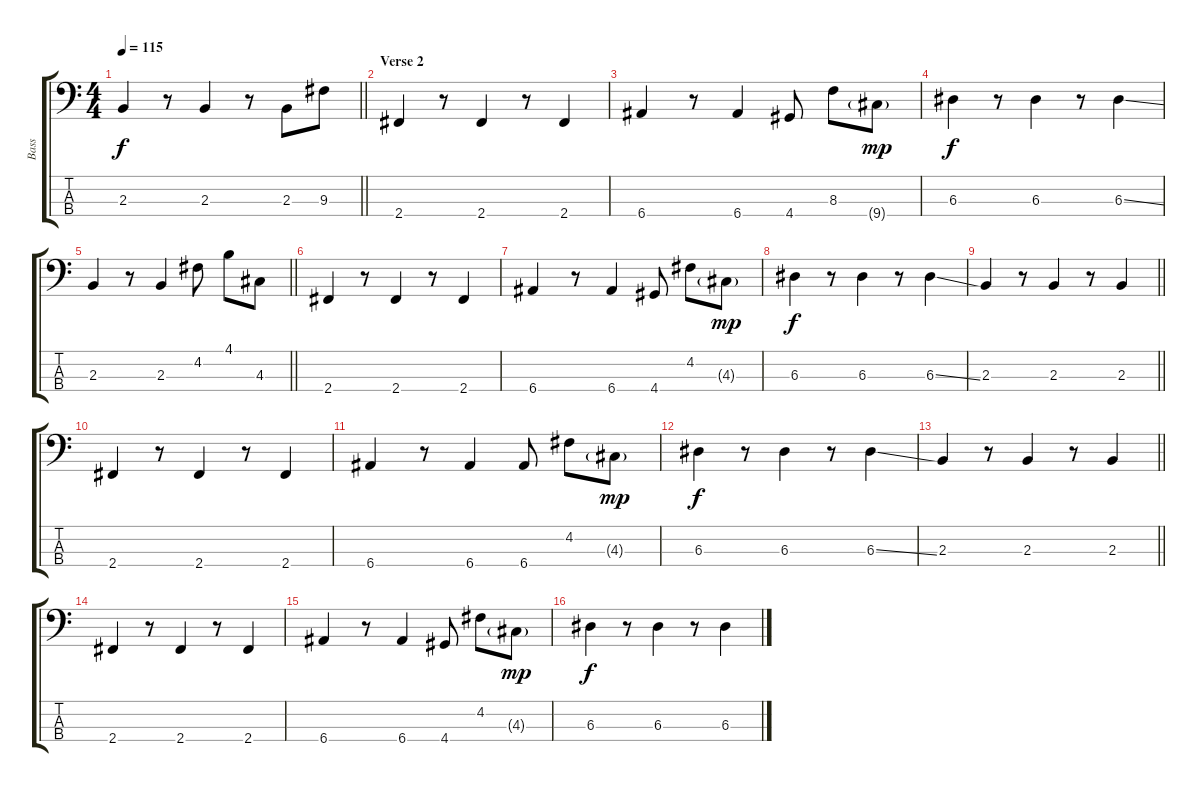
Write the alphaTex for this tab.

\track ("Bass" "Bass") {instrument electricbassfinger}
\staff {score tabs}
\tuning (G2 D2 A1 E1) {hide}
\ts (4 4)
\tempo 115
\clef f4
\barLineRight lightlight
\ks c
2.3.4{dy f} r.8 2.3.4 r.8 2.3.8 9.3.8 |
\section ("" "Verse 2")
2.4.4 r.8 2.4.4 r.8 2.4.4 |
6.4.4 r.8 6.4.4 4.4.8 8.3.8 9.4{g}.8{dy mp} |
6.3.4{dy f} r.8 6.3.4 r.8 6.3{ss}.4 |
\barLineRight lightlight
2.3.4 r.8 2.3.4 4.2.8 4.1.8 4.3.8 |
2.4.4 r.8 2.4.4 r.8 2.4.4 |
6.4.4 r.8 6.4.4 4.4.8 4.2.8 4.3{g}.8{dy mp} |
6.3.4{dy f} r.8 6.3.4 r.8 6.3{ss}.4 |
\barLineRight lightlight
2.3.4 r.8 2.3.4 r.8 2.3.4 |
2.4.4 r.8 2.4.4 r.8 2.4.4 |
6.4.4 r.8 6.4.4 6.4.8 4.2.8 4.3{g}.8{dy mp} |
6.3.4{dy f} r.8 6.3.4 r.8 6.3{ss}.4 |
\barLineRight lightlight
2.3.4 r.8 2.3.4 r.8 2.3.4 |
2.4.4 r.8 2.4.4 r.8 2.4.4 |
6.4.4 r.8 6.4.4 4.4.8 4.2.8 4.3{g}.8{dy mp} |
6.3.4{dy f} r.8 6.3.4 r.8 6.3{ss}.4
